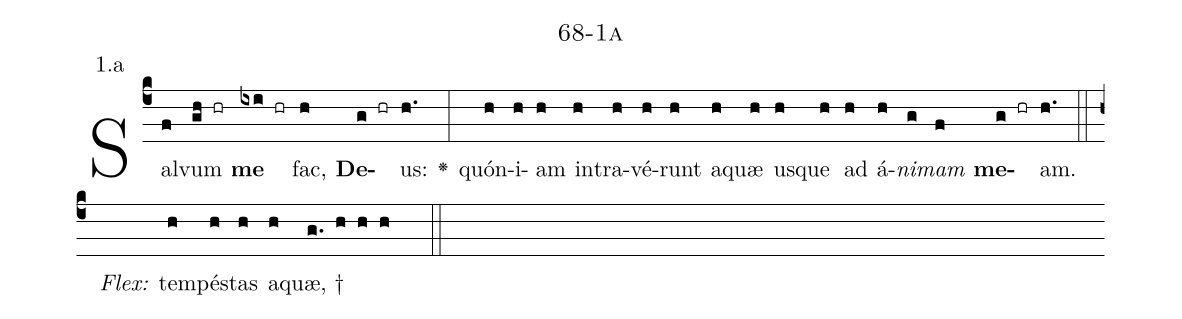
name: 68-1a;
annotation: 1.a;
%%
(c4)Sal(f)vum(gh hr) <b>me</b>(ixi hr) fac,(h) <b>De</b>(g hr)us:(h.) <v>\greheightstar</v>(:) quón(h)i(h)am(h) in(h)tra(h)vé(h)runt(h) a(h)quæ(h) us(h)que(h) ad(h) á(h)<i>ni</i>(g)<i>mam</i>(f) <b>me</b>(g hr)am.(h.) (::)
<i>Flex:</i>()  tem(h)pés(h)tas(h) a(h)quæ, †(g. h h h  ::)

%E(h) u(h) o(g) u(f) a(g) e.(h.) (::)
